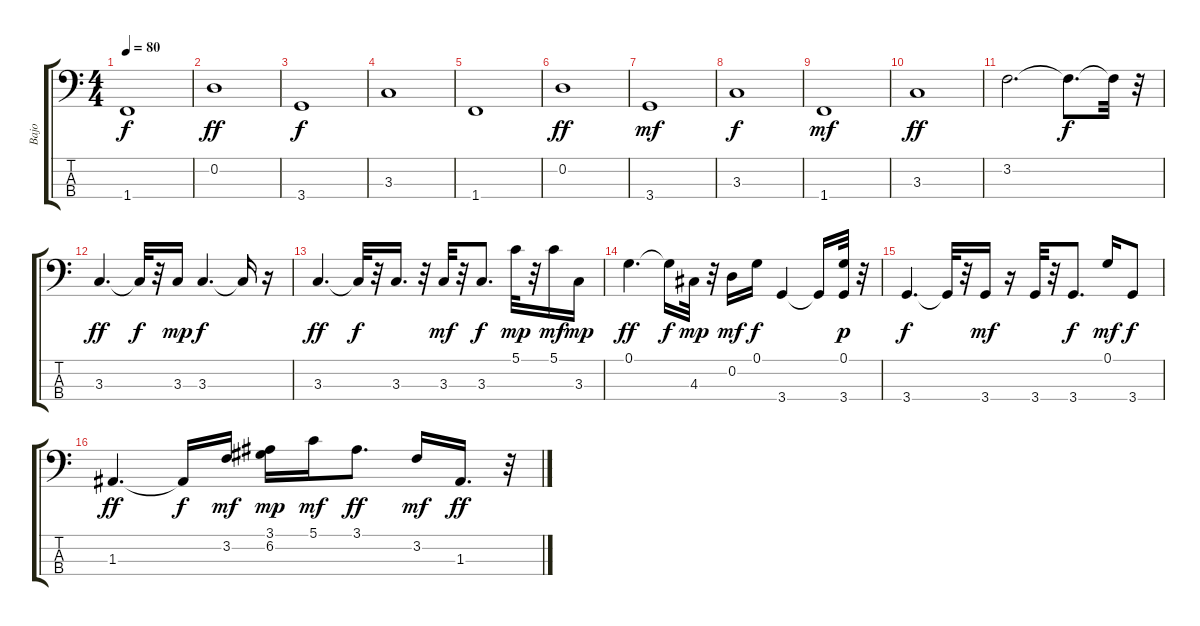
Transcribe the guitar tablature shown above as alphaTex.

\track ("Bajo" "Bajo") {instrument electricbassfinger}
\staff {score tabs}
\tuning (G2 D2 A1 E1) {hide}
\ts (4 4)
\tempo 80
\clef f4
\ks c
1.4.1{dy f} |
0.2.1{dy ff} |
3.4.1{dy f} |
3.3.1 |
1.4.1 |
0.2.1{dy ff} |
3.4.1{dy mf} |
3.3.1{dy f} |
1.4.1{dy mf} |
3.3.1{dy ff} |
3.2.2{d} 3.2{t}.8{d dy f} 3.2{t}.32 r.32 |
3.3.4{d dy ff} 3.3{t}.32{dy f} r.32 3.3.16{dy mp} 3.3.4{d dy f} 3.3{t}.16 r.16 |
3.3.4{d dy ff} 3.3{t}.32{dy f} r.32 3.3.16{d} r.32 3.3.32{dy mf} r.32 3.3.8{d dy f} 5.1.32{dy mp} r.32 5.1.16{dy mf} 3.3.16{dy mp} |
0.1.4{d dy ff} 0.1{t}.16{dy f} 4.3.32{dy mp} r.32 0.2.16{dy mf} 0.1.16{dy f} 3.4.4 3.4{t}.16 (0.1 3.4).32{dy p} r.32 |
3.4.4{d dy f} 3.4{t}.32 r.32 3.4.16{dy mf} r.16 3.4.32 r.32 3.4.8{d dy f} 0.1.16{dy mf} 3.4.8{dy f} |
1.3.4{d dy ff} 1.3{t}.16{dy f} 3.2.16{dy mf} (3.1 6.2).16{dy mp} 5.1.16{dy mf} 3.1.8{d dy ff} 3.2.16{dy mf} 1.3.16{d dy ff} r.32
